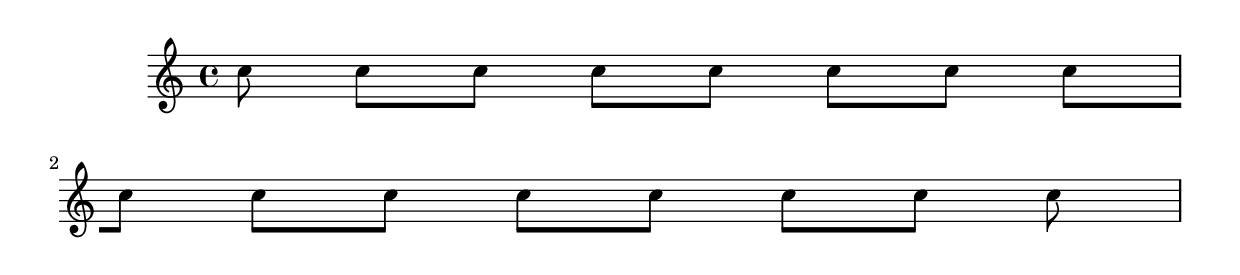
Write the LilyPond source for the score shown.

%% DO NOT EDIT this file manually; it is automatically
%% generated from LSR http://lsr.dsi.unimi.it
%% Make any changes in LSR itself, or in Documentation/snippets/new/ ,
%% and then run scripts/auxiliar/makelsr.py
%%
%% This file is in the public domain.
\version "2.14.0"

\header {
  lsrtags = "rhythms"

%% Translation of GIT committish: 6977ddc9a3b63ea810eaecb864269c7d847ccf98
  texidoces = "
Normalmente están prohibidos los saltos de línea si las barras
atraviesan las líneas divisorias.  Se puede cambiar este
comportamiento como se muestra aquí:

"
  doctitlees = "Barras que atraviesan saltos de línea"


%% Translation of GIT committish: 0a868be38a775ecb1ef935b079000cebbc64de40
texidocde = "
Zeilenumbrüche sind normalerweise während Balken verboten.  Das kann geändert
werden.

"
  doctitlede = "Balken über Zeilenumbrüche"



%% Translation of GIT committish: 708e0d9c660856b19929736ca18a6f9d68539c60
  texidocfr = "
Il est normalement impensable qu'un saut de ligne tombe au milieu d'une
ligature.  LilyPond permet néanmoins de l'obtenir.

"
  doctitlefr = "Ligature au moment d'un saut de ligne"

  texidoc = "
Line breaks are normally forbidden when beams cross bar lines. This
behavior can be changed as shown:

"
  doctitle = "Beams across line breaks"
} % begin verbatim

\relative c'' {
  \override Beam #'breakable = ##t
  c8 c[ c] c[ c] c[ c] c[ \break
  c8] c[ c] c[ c] c[ c] c
}


